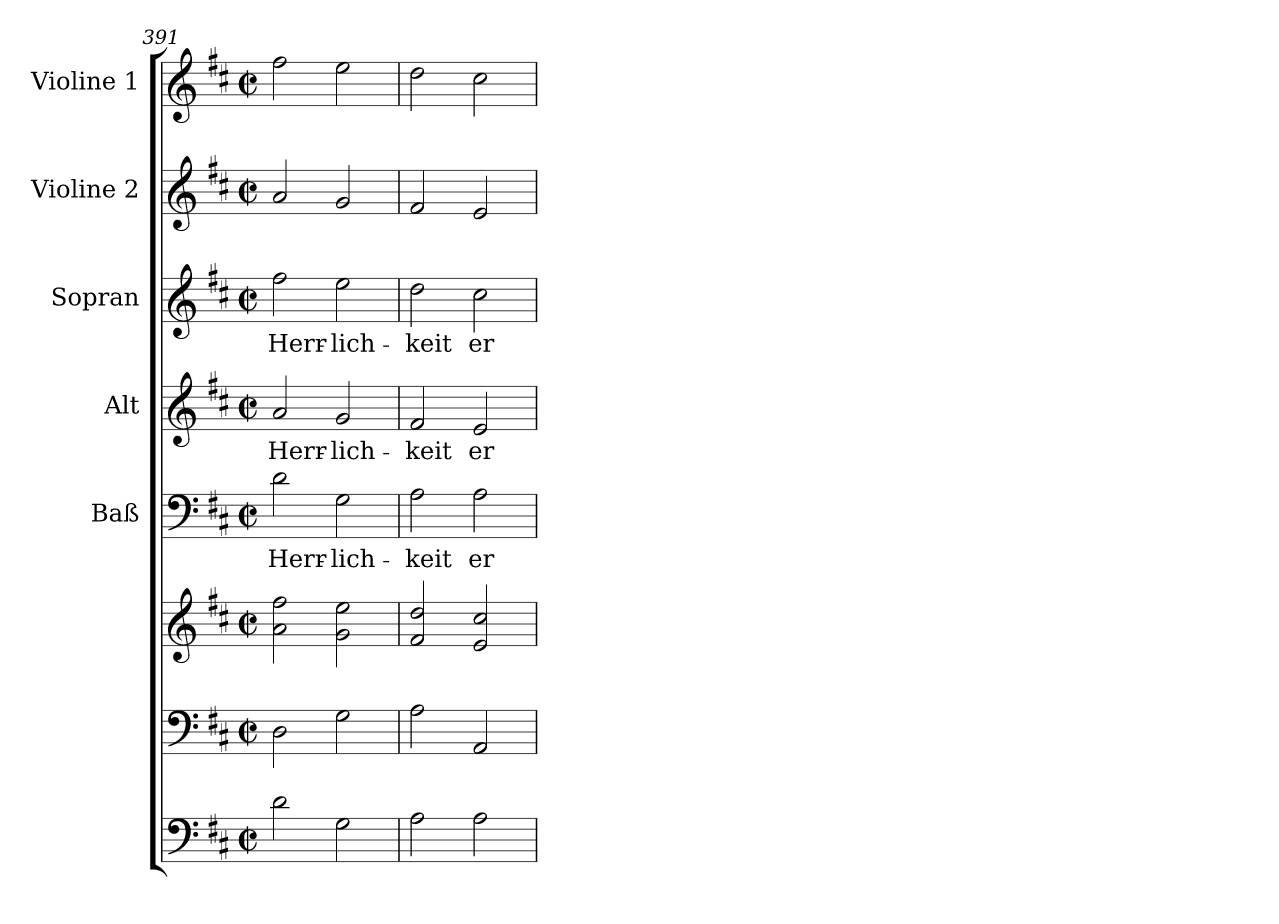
**kern	**kern	**kern	**kern	**text	**kern	**text	**kern	**text	**kern	**kern
*part7	*part6	*part6	*part5	*part5	*part4	*part4	*part3	*part3	*part2	*part1
*staff8	*staff7	*staff6	*staff5	*staff5	*staff4	*staff4	*staff3	*staff3	*staff2	*staff1
*	*	*	*I"Baß	*	*I"Alt	*	*I"Sopran	*	*I"Violine 2	*I"Violine 1
*	*	*	*	*	*	*	*	*	*I'Vln	*I'Vln
*clefF4	*clefF4	*clefG2	*clefF4	*	*clefG2	*	*clefG2	*	*clefG2	*clefG2
*ITrd7c12	*	*	*	*	*	*	*	*	*	*
*k[f#c#]	*k[f#c#]	*k[f#c#]	*k[f#c#]	*	*k[f#c#]	*	*k[f#c#]	*	*k[f#c#]	*k[f#c#]
*D:	*D:	*D:	*D:	*	*D:	*	*D:	*	*D:	*D:
*M2/2	*M2/2	*M2/2	*M2/2	*	*M2/2	*	*M2/2	*	*M2/2	*M2/2
*met(c|)	*met(c|)	*met(c|)	*met(c|)	*	*met(c|)	*	*met(c|)	*	*met(c|)	*met(c|)
=391	=391	=391	=391	=391	=391	=391	=391	=391	=391	=391
!	!	!	!	!LO:LY:b	!	!LO:LY:b	!	!LO:LY:b	!	!
2D\	2D\	2a\ 2ff#\	2d\	Herr-	2a/	Herr-	2ff#\	Herr-	2a/	2ff#\
!	!	!	!	!LO:LY:b	!	!LO:LY:b	!	!LO:LY:b	!	!
2GG\	2G\	2g\ 2ee\	2G\	-lich-	2g/	-lich-	2ee\	-lich-	2g/	2ee\
=392	=392	=392	=392	=392	=392	=392	=392	=392	=392	=392
!	!	!	!	!LO:LY:b	!	!LO:LY:b	!	!LO:LY:b	!	!
2AA\	2A\	2f#/ 2dd/	2A\	-keit	2f#/	-keit	2dd\	-keit	2f#/	2dd\
!	!	!	!	!LO:LY:b	!	!LO:LY:b	!	!LO:LY:b	!	!
2AA\	2AA/	2e/ 2cc#/	2A\	er-	2e/	er-	2cc#\	er-	2e/	2cc#\
=	=	=	=	=	=	=	=	=	=	=
*-	*-	*-	*-	*-	*-	*-	*-	*-	*-	*-
